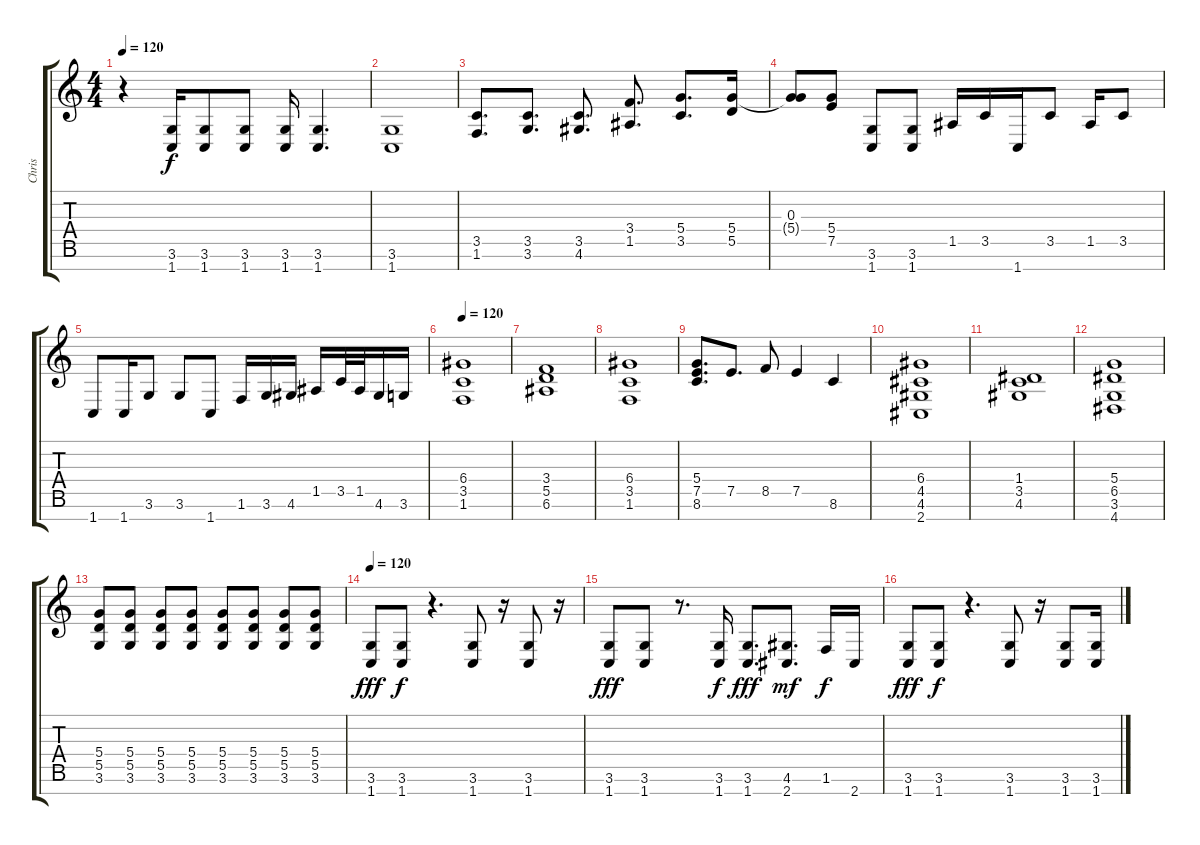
\track ("Chris" "Chris") {instrument overdrivenguitar}
\staff {score tabs}
\tuning (E4 B3 G3 D3 A2 E2 B1) {hide}
\ts (4 4)
\tempo 120
\clef g2
\ks c
r.4{dy f} (3.6 1.7).16 (3.6 1.7).8 (3.6 1.7).8 (3.6 1.7).16 (3.6 1.7).4{d} |
(3.6 1.7).1 |
(3.5 1.6).8{d} (3.5 3.6).8{d} (3.5 4.6).8{d} (3.4 1.5).8{d} (5.4 3.5).8{d} (5.4 5.5).16 |
(0.3 5.4{t}).8 (5.4 7.5).8 (3.6 1.7).8 (3.6 1.7).8 1.5.16 3.5.16 1.7.16 3.5.8 1.5.16 3.5.8 |
1.7.8 1.7.16 3.6.8 3.6.8 1.7.8 1.6.16 3.6.16 4.6.16 1.5.16 3.5.32 1.5.32 4.6.16 3.6.16 |
\tempo 120
(6.4 3.5 1.6).1 |
(3.4 5.5 6.6).1 |
(6.4 3.5 1.6).1 |
(5.4 7.5 8.6).8{d} 7.5.8{d} 8.5.8 7.5.4 8.6.4 |
(6.4 4.5 4.6 2.7).1 |
(1.4 3.5 4.6).1 |
(5.4 6.5 3.6 4.7).1 |
(5.4 5.5 3.6).8 (5.4 5.5 3.6).8 (5.4 5.5 3.6).8 (5.4 5.5 3.6).8 (5.4 5.5 3.6).8 (5.4 5.5 3.6).8 (5.4 5.5 3.6).8 (5.4 5.5 3.6).8 |
\tempo 120
(3.6 1.7).8{dy fff} (3.6 1.7).8{dy f} r.4{d} (3.6 1.7).8 r.16 (3.6 1.7).8 r.16 |
(3.6 1.7).8{dy fff} (3.6 1.7).8 r.8{d} (3.6 1.7).16{dy f} (3.6 1.7).8{d dy fff} (4.6 2.7).8{d dy mf} 1.6.16{dy f} 2.7.16 |
(3.6 1.7).8{dy fff} (3.6 1.7).8{dy f} r.4{d} (3.6 1.7).8 r.16 (3.6 1.7).8 (3.6 1.7).16
